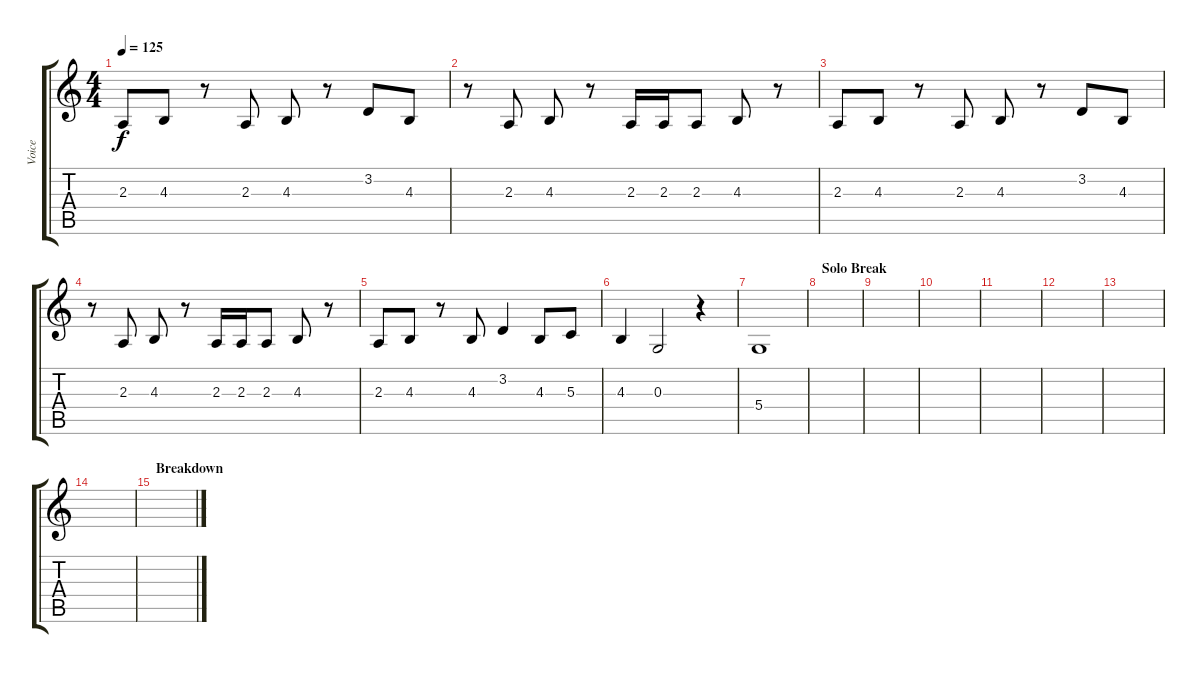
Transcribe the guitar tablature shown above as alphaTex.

\track ("Voice" "Voice") {instrument lead6voice}
\staff {score tabs}
\tuning (E4 B3 G3 D3 A2 E2) {hide}
\ts (4 4)
\tempo 125
\clef g2
\ks c
2.3.8{dy f} 4.3.8 r.8 2.3.8 4.3.8 r.8 3.2.8 4.3.8 |
r.8 2.3.8 4.3.8 r.8 2.3.16 2.3.16 2.3.8 4.3.8 r.8 |
2.3.8 4.3.8 r.8 2.3.8 4.3.8 r.8 3.2.8 4.3.8 |
r.8 2.3.8 4.3.8 r.8 2.3.16 2.3.16 2.3.8 4.3.8 r.8 |
2.3.8 4.3.8 r.8 4.3.8 3.2.4 4.3.8 5.3.8 |
4.3.4 0.3.2 r.4 |
5.4.1 |
\section ("" "Solo Break")
|
|
|
|
|
|
|
\section ("" "Breakdown")
